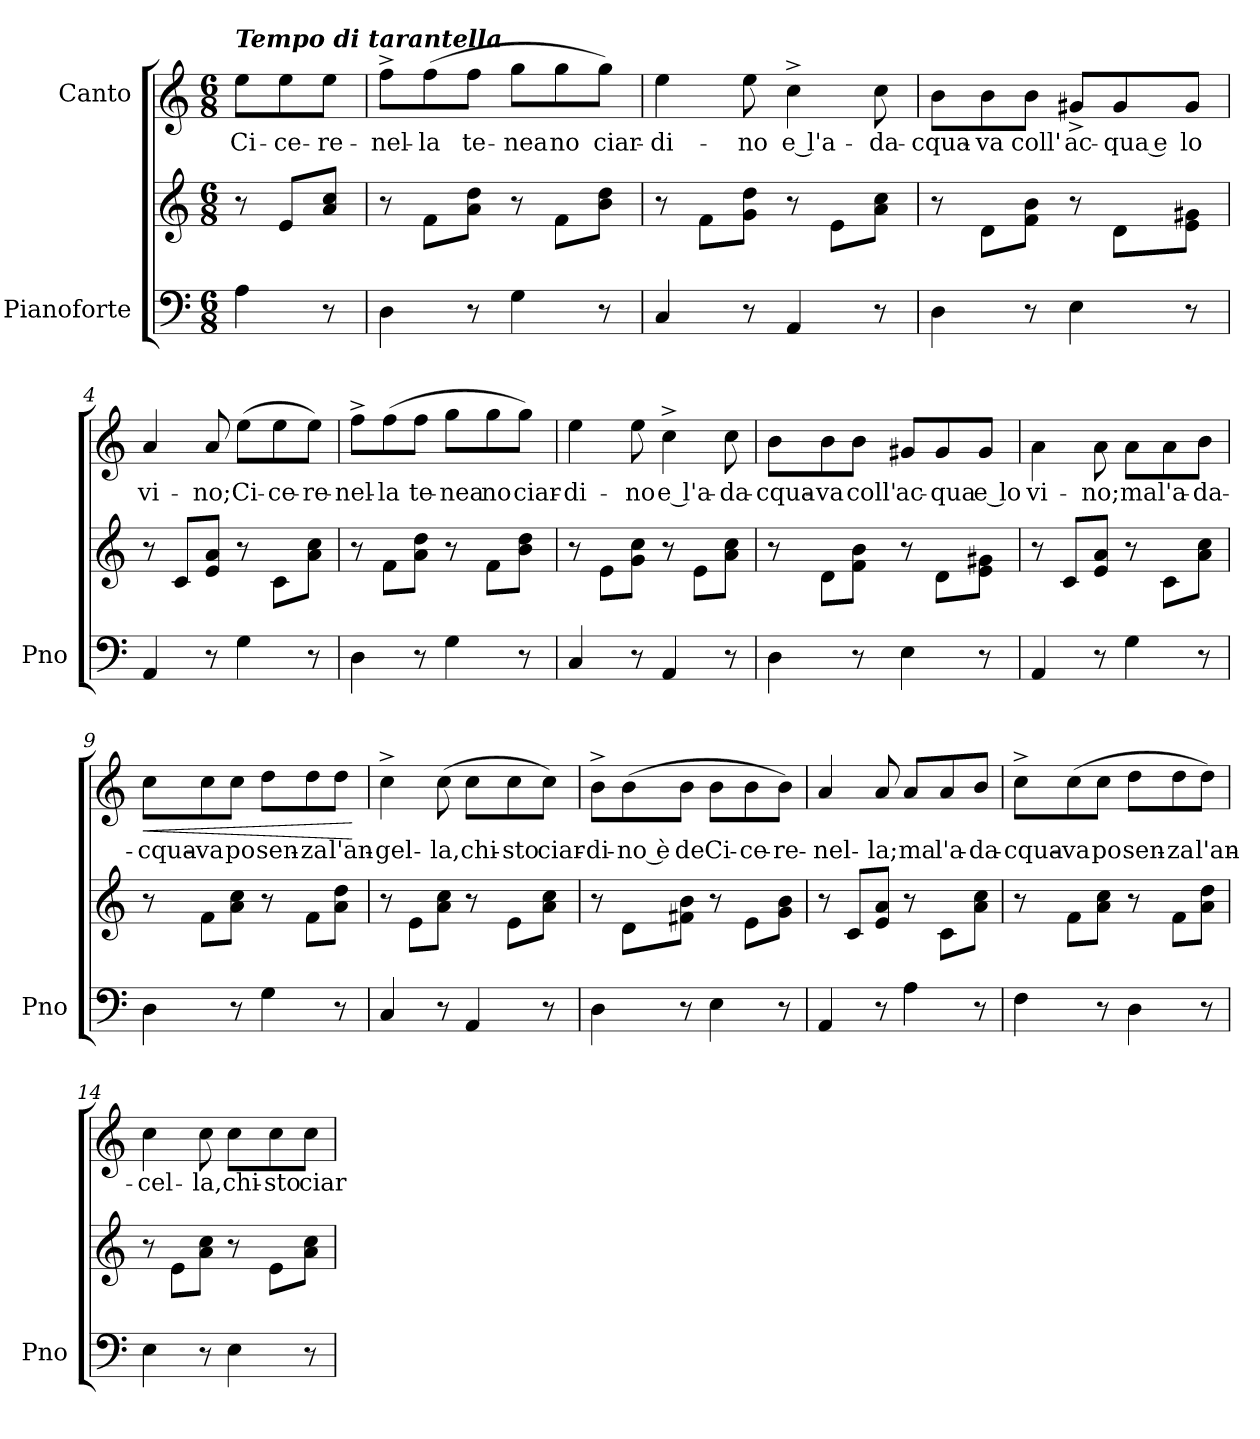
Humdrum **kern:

**kern	**kern	**kern	**text	**dynam
*part2	*part2	*part1	*part1	*part1
*staff3	*staff2	*staff1	*staff1	*staff1
*I"Pianoforte	*	*I"Canto	*	*
*I'Pno	*	*	*	*
*clefF4	*clefG2	*clefG2	*	*
*k[]	*k[]	*k[]	*	*
*M6/8	*M6/8	*M6/8	*	*
=	=	=	=	=
!	!	!LO:TX:a:Bi:t=Tempo di tarantella	!	!
!	!	!	!LO:LY:b	!
4A\	8r	8ee\L	Ci-	.
!	!	!	!LO:LY:b	!
.	8e/L	8ee\	ce-	.
!	!	!	!LO:LY:b	!
8r	8a/ 8cc/J	8ee\J	re-	.
=1	=1	=1	=1	=1
!	!	!	!LO:LY:b	!
4D\	8r	8ff^\L	nel-	.
!	!	!	!LO:LY:b	!
.	8f\L	(>8ff\	la	.
!	!	!	!LO:LY:b	!
8r	8a\ 8dd\J	8ff\J	te-	.
!	!	!	!LO:LY:b	!
4G\	8r	8gg\L	nea	.
!	!	!	!LO:LY:b	!
.	8f\L	8gg\	no	.
!	!	!	!LO:LY:b	!
8r	8b\ 8dd\J	8gg\J)	ciar-	.
=2	=2	=2	=2	=2
!	!	!	!LO:LY:b	!
4C/	8r	4ee\	di-	.
.	8f\L	.	.	.
!	!	!	!LO:LY:b	!
8r	8g\ 8dd\J	8ee\	no	.
!	!	!	!LO:LY:b	!
4AA/	8r	4cc^\	e l'a-	.
.	8e\L	.	.	.
!	!	!	!LO:LY:b	!
8r	8a\ 8cc\J	8cc\	da-	.
=3	=3	=3	=3	=3
!	!	!	!LO:LY:b	!
4D\	8r	8b\L	cqua-	.
!	!	!	!LO:LY:b	!
.	8d\L	8b\	va	.
!	!	!	!LO:LY:b	!
8r	8f\ 8b\J	8b\J	coll'	.
!	!	!	!LO:LY:b	!
4E\	8r	8g#X^/L	ac-	.
!	!	!	!LO:LY:b	!
.	8d\L	8g#/	qua e	.
!	!	!	!LO:LY:b	!
8r	8e\ 8g#X\J	8g#/J	lo	.
!!LO:LB:g=z
=4	=4	=4	=4	=4
!	!	!	!LO:LY:b	!
4AA/	8r	4a/	vi-	.
.	8c/L	.	.	.
!	!	!	!LO:LY:b	!
8r	8e/ 8a/J	8a/	no;	.
!	!	!	!LO:LY:b	!
4G\	8r	(>8ee\L	Ci-	.
!	!	!	!LO:LY:b	!
.	8c\L	8ee\	-ce-	.
!	!	!	!LO:LY:b	!
8r	8a\ 8cc\J	8ee\J)	-re-	.
=5	=5	=5	=5	=5
!	!	!	!LO:LY:b	!
4D\	8r	8ff^\L	-nel-	.
!	!	!	!LO:LY:b	!
.	8f\L	(>8ff\	-la	.
!	!	!	!LO:LY:b	!
8r	8a\ 8dd\J	8ff\J	te-	.
!	!	!	!LO:LY:b	!
4G\	8r	8gg\L	-nea	.
!	!	!	!LO:LY:b	!
.	8f\L	8gg\	no	.
!	!	!	!LO:LY:b	!
8r	8b\ 8dd\J	8gg\J)	ciar-	.
=6	=6	=6	=6	=6
!	!	!	!LO:LY:b	!
4C/	8r	4ee\	-di-	.
.	8e\L	.	.	.
!	!	!	!LO:LY:b	!
8r	8g\ 8cc\J	8ee\	-no	.
!	!	!	!LO:LY:b	!
4AA/	8r	4cc^\	e l'a-	.
.	8e\L	.	.	.
!	!	!	!LO:LY:b	!
8r	8a\ 8cc\J	8cc\	da-	.
=7	=7	=7	=7	=7
!	!	!	!LO:LY:b	!
4D\	8r	8b\L	-cqua-	.
!	!	!	!LO:LY:b	!
.	8d\L	8b\	-va	.
!	!	!	!LO:LY:b	!
8r	8f\ 8b\J	8b\J	coll'	.
!	!	!	!LO:LY:b	!
4E\	8r	8g#X/L	ac-	.
!	!	!	!LO:LY:b	!
.	8d\L	8g#/	-qua	.
!	!	!	!LO:LY:b	!
8r	8e\ 8g#X\J	8g#/J	e lo	.
!!LO:LB:g=z
=8	=8	=8	=8	=8
!	!	!	!LO:LY:b	!
4AA/	8r	4a\	vi-	.
.	8c/L	.	.	.
!	!	!	!LO:LY:b	!
8r	8e/ 8a/J	8a\	no;	.
!	!	!	!LO:LY:b	!
4G\	8r	8a\L	ma	.
!	!	!	!LO:LY:b	!
.	8c\L	8a\	l'a-	.
!	!	!	!LO:LY:b	!
8r	8a\ 8cc\J	8b\J	da-	.
=9	=9	=9	=9	=9
!	!	!	!LO:LY:b	!LO:HP:b
4D\	8r	8cc\L	cqua-	<
!	!	!	!LO:LY:b	!
.	8f\L	8cc\	va	.
!	!	!	!LO:LY:b	!
8r	8a\ 8cc\J	8cc\J	po	.
!	!	!	!LO:LY:b	!
4G\	8r	8dd\L	sen-	.
!	!	!	!LO:LY:b	!
.	8f\L	8dd\	za	.
!	!	!	!LO:LY:b	!
8r	8a\ 8dd\J	8dd\J	l'an-	.
.	.	.	.	[
=10	=10	=10	=10	=10
!	!	!	!LO:LY:b	!
4C/	8r	4cc^\	gel-	.
.	8e\L	.	.	.
!	!	!	!LO:LY:b	!
8r	8a\ 8cc\J	(>8cc\	la,	.
!	!	!	!LO:LY:b	!
4AA/	8r	8cc\L	chi-	.
!	!	!	!LO:LY:b	!
.	8e\L	8cc\	sto	.
!	!	!	!LO:LY:b	!
8r	8a\ 8cc\J	8cc\J)	ciar-	.
=11	=11	=11	=11	=11
!	!	!	!LO:LY:b	!
4D\	8r	8b^\L	di-	.
!	!	!	!LO:LY:b	!
.	8d\L	(>8b\	no è	.
!	!	!	!LO:LY:b	!
8r	8f#X\ 8b\J	8b\J	de	.
!	!	!	!LO:LY:b	!
4E\	8r	8b\L	Ci-	.
!	!	!	!LO:LY:b	!
.	8e\L	8b\	ce-	.
!	!	!	!LO:LY:b	!
8r	8g\ 8b\J	8b\J)	re-	.
!!LO:LB:g=z
=12	=12	=12	=12	=12
!	!	!	!LO:LY:b	!
4AA/	8r	4a/	nel-	.
.	8c/L	.	.	.
!	!	!	!LO:LY:b	!
8r	8e/ 8a/J	8a/	la;	.
!	!	!	!LO:LY:b	!
4A\	8r	8a/L	ma	.
!	!	!	!LO:LY:b	!
.	8c\L	8a/	l'a-	.
!	!	!	!LO:LY:b	!
8r	8a\ 8cc\J	8b/J	-da-	.
=13	=13	=13	=13	=13
!	!	!	!LO:LY:b	!
4F\	8r	8cc^\L	-cqua-	.
!	!	!	!LO:LY:b	!
.	8f\L	(>8cc\	-va	.
!	!	!	!LO:LY:b	!
8r	8a\ 8cc\J	8cc\J	po	.
!	!	!	!LO:LY:b	!
4D\	8r	8dd\L	sen-	.
!	!	!	!LO:LY:b	!
.	8f\L	8dd\	-za	.
!	!	!	!LO:LY:b	!
8r	8a\ 8dd\J	8dd\J)	l'an-	.
=14	=14	=14	=14	=14
!	!	!	!LO:LY:b	!
4E\	8r	4cc\	-cel-	.
.	8e\L	.	.	.
!	!	!	!LO:LY:b	!
8r	8a\ 8cc\J	8cc\	-la,	.
!	!	!	!LO:LY:b	!
4E\	8r	8cc\L	chi-	.
!	!	!	!LO:LY:b	!
.	8e\L	8cc\	-sto	.
!	!	!	!LO:LY:b	!
8r	8a\ 8cc\J	8cc\J	ciar-	.
=	=	=	=	=
*-	*-	*-	*-	*-
